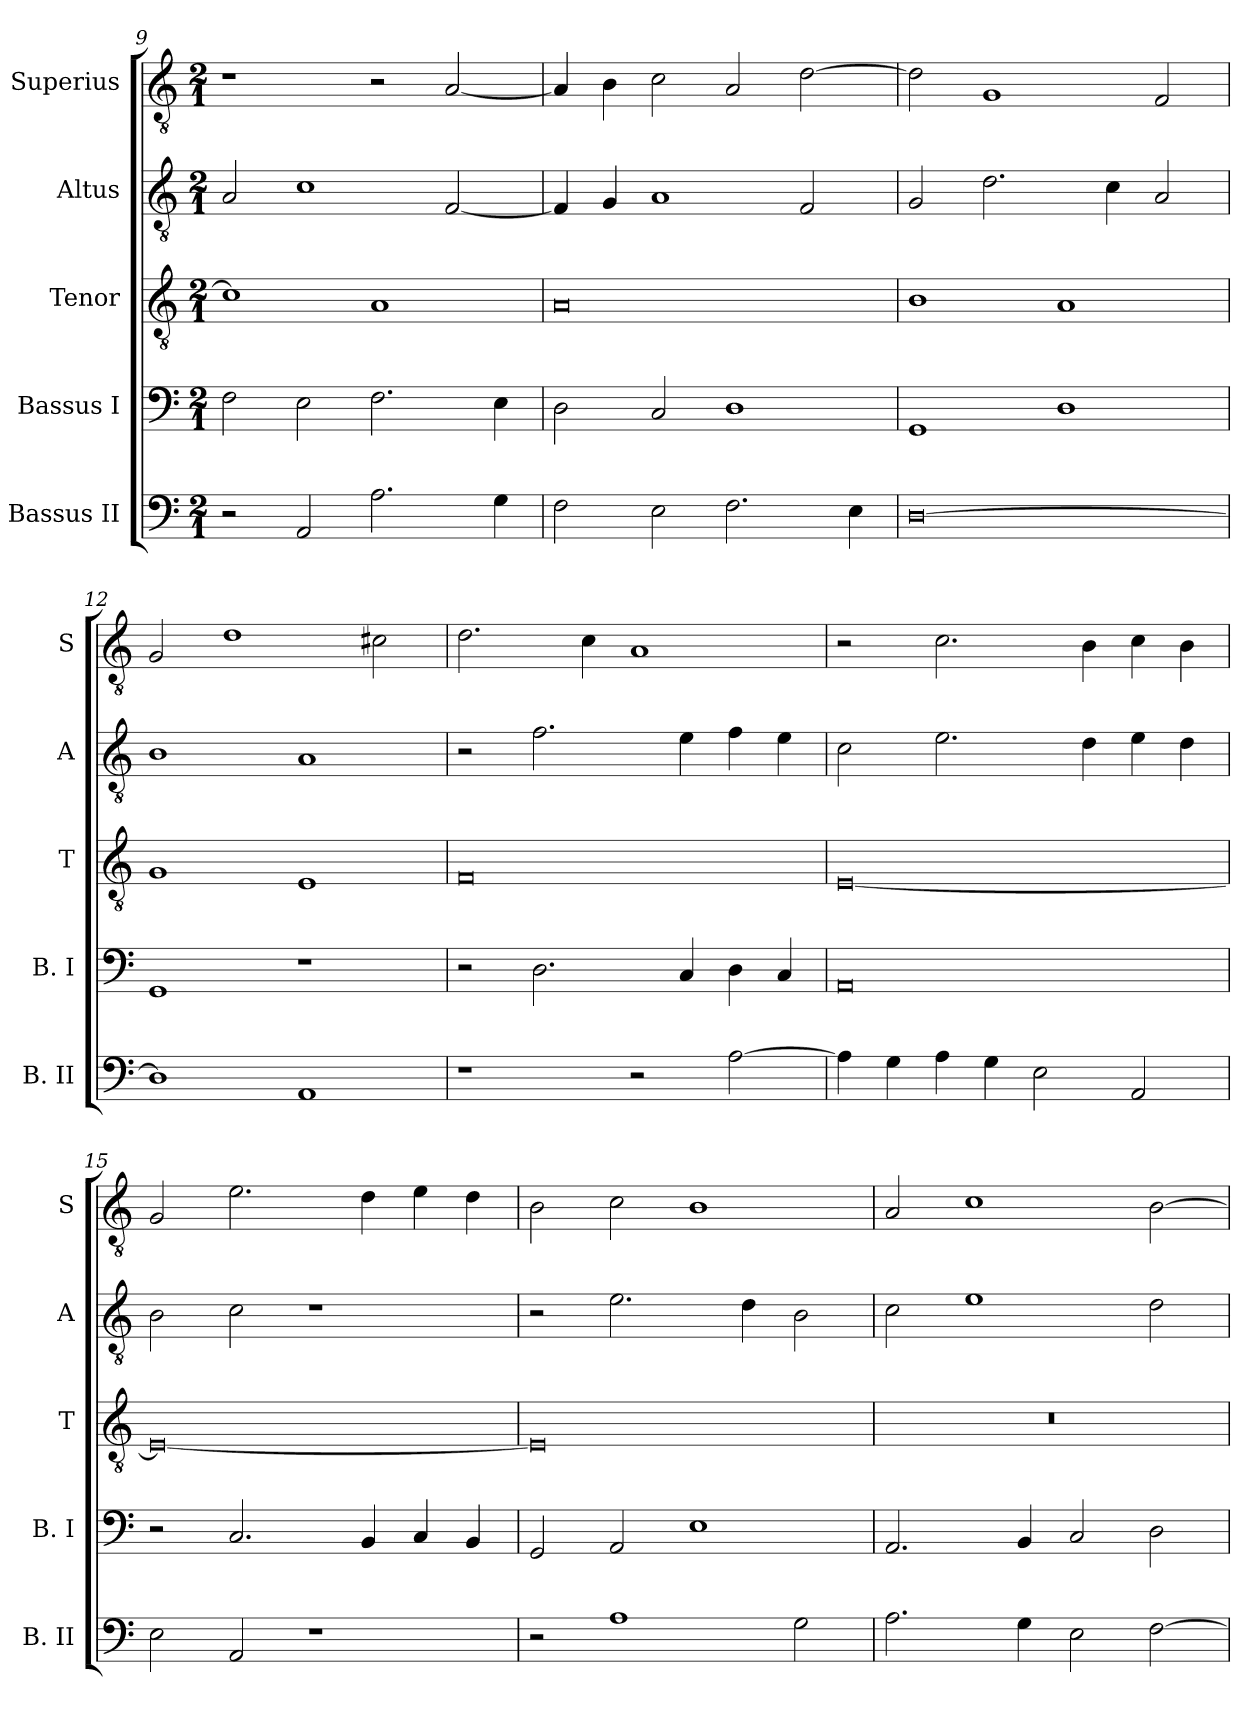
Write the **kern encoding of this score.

**kern	**kern	**kern	**kern	**kern
*part5	*part4	*part3	*part2	*part1
*staff5	*staff4	*staff3	*staff2	*staff1
*I"Bassus II	*I"Bassus I	*I"Tenor	*I"Altus	*I"Superius
*I'B. II	*I'B. I	*I'T	*I'A	*I'S
*clefF4	*clefF4	*clefGv2	*clefGv2	*clefGv2
*k[]	*k[]	*k[]	*k[]	*k[]
*C:	*C:	*C:	*C:	*C:
*M2/1	*M2/1	*M2/1	*M2/1	*M2/1
=9	=9	=9	=9	=9
2r	2F	1c]	2A	1r
2AA	2E	.	1c	.
2.A	2.F	1A	.	2r
.	.	.	[2F	[2A
4G	4E	.	.	.
=10	=10	=10	=10	=10
2F	2D	0A	4F]	4A]
.	.	.	4G	4B
2E	2C	.	1A	2c
2.F	1D	.	.	2A
.	.	.	2F	[2d
4E	.	.	.	.
=11	=11	=11	=11	=11
[0D	1GG	1B	2G	2d]
.	.	.	2.d	1G
.	1D	1A	.	.
.	.	.	4c	.
.	.	.	2A	2F
=12	=12	=12	=12	=12
1D]	1GG	1G	1B	2G
.	.	.	.	1d
1AA	1r	1E	1A	.
.	.	.	.	2c#X
=13	=13	=13	=13	=13
1r	2r	0F	2r	2.d
.	2.D	.	2.f	.
.	.	.	.	4c
2r	.	.	.	1A
.	4C	.	4e	.
[2A	4D	.	4f	.
.	4C	.	4e	.
=14	=14	=14	=14	=14
4A]	0AA	[0E	2c	2r
4G	.	.	.	.
4A	.	.	2.e	2.c
4G	.	.	.	.
2E	.	.	.	.
.	.	.	4d	4B
2AA	.	.	4e	4c
.	.	.	4d	4B
=15	=15	=15	=15	=15
2E	2r	0E_	2B	2G
2AA	2.C	.	2c	2.e
1r	.	.	1r	.
.	4BB	.	.	4d
.	4C	.	.	4e
.	4BB	.	.	4d
=16	=16	=16	=16	=16
2r	2GG	0E]	2r	2B
1A	2AA	.	2.e	2c
.	1E	.	.	1B
.	.	.	4d	.
2G	.	.	2B	.
=17	=17	=17	=17	=17
2.A	2.AA	0r	2c	2A
.	.	.	1e	1c
4G	4BB	.	.	.
2E	2C	.	.	.
[2F	2D	.	2d	[2B
=	=	=	=	=
*-	*-	*-	*-	*-
